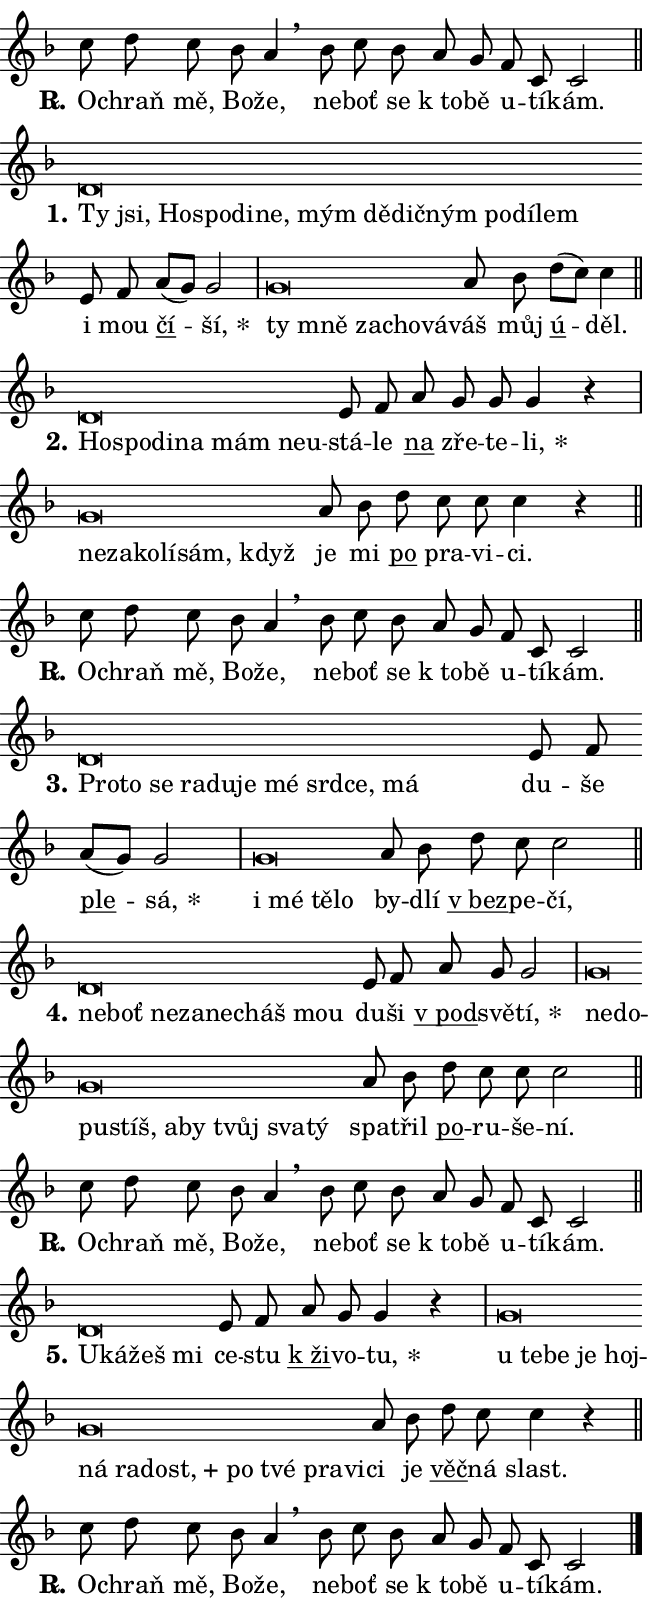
\version "2.24.0"
\header { tagline = "" }
\paper {
  indent = 0\cm
  top-margin = 0\cm
  right-margin = 0.13\cm % to fit lyric hyphens
  bottom-margin = 0\cm
  left-margin = 0\cm
  paper-width = 11\cm
  page-breaking = #ly:one-page-breaking
  system-system-spacing.basic-distance = #11
  score-system-spacing.basic-distance = #11
  ragged-last = ##f
}


%% Author: Thomas Morley
%% https://lists.gnu.org/archive/html/lilypond-user/2020-05/msg00002.html
#(define (line-position grob)
"Returns position of @var[grob} in current system:
   @code{'start}, if at first time-step
   @code{'end}, if at last time-step
   @code{'middle} otherwise
"
  (let* ((col (ly:item-get-column grob))
         (ln (ly:grob-object col 'left-neighbor))
         (rn (ly:grob-object col 'right-neighbor))
         (col-to-check-left (if (ly:grob? ln) ln col))
         (col-to-check-right (if (ly:grob? rn) rn col))
         (break-dir-left
           (and
             (ly:grob-property col-to-check-left 'non-musical #f)
             (ly:item-break-dir col-to-check-left)))
         (break-dir-right
           (and
             (ly:grob-property col-to-check-right 'non-musical #f)
             (ly:item-break-dir col-to-check-right))))
        (cond ((eqv? 1 break-dir-left) 'start)
              ((eqv? -1 break-dir-right) 'end)
              (else 'middle))))

#(define (tranparent-at-line-position vctor)
  (lambda (grob)
  "Relying on @code{line-position} select the relevant enry from @var{vctor}.
Used to determine transparency,"
    (case (line-position grob)
      ((end) (not (vector-ref vctor 0)))
      ((middle) (not (vector-ref vctor 1)))
      ((start) (not (vector-ref vctor 2))))))

noteHeadBreakVisibility =
#(define-music-function (break-visibility)(vector?)
"Makes @code{NoteHead}s transparent relying on @var{break-visibility}"
#{
  \override NoteHead.transparent =
    #(tranparent-at-line-position break-visibility)
#})

#(define delete-ledgers-for-transparent-note-heads
  (lambda (grob)
    "Reads whether a @code{NoteHead} is transparent.
If so this @code{NoteHead} is removed from @code{'note-heads} from
@var{grob}, which is supposed to be @code{LedgerLineSpanner}.
As a result ledgers are not printed for this @code{NoteHead}"
    (let* ((nhds-array (ly:grob-object grob 'note-heads))
           (nhds-list
             (if (ly:grob-array? nhds-array)
                 (ly:grob-array->list nhds-array)
                 '()))
           ;; Relies on the transparent-property being done before
           ;; Staff.LedgerLineSpanner.after-line-breaking is executed.
           ;; This is fragile ...
           (to-keep
             (remove
               (lambda (nhd)
                 (ly:grob-property nhd 'transparent #f))
               nhds-list)))
      ;; TODO find a better method to iterate over grob-arrays, similiar
      ;; to filter/remove etc for lists
      ;; For now rebuilt from scratch
      (set! (ly:grob-object grob 'note-heads)  '())
      (for-each
        (lambda (nhd)
          (ly:pointer-group-interface::add-grob grob 'note-heads nhd))
        to-keep))))

squashNotes = {
  \override NoteHead.X-extent = #'(-0.2 . 0.2)
  \override NoteHead.Y-extent = #'(-0.75 . 0)
  \override NoteHead.stencil =
    #(lambda (grob)
       (let ((pos (ly:grob-property grob 'staff-position)))
         (begin
           (if (< pos -7) (display "ERROR: Lower brevis then expected\n") (display ""))
           (if (<= pos -6) ly:text-interface::print ly:note-head::print))))
}
unSquashNotes = {
  \revert NoteHead.X-extent
  \revert NoteHead.Y-extent
  \revert NoteHead.stencil
}

hideNotes = \noteHeadBreakVisibility #begin-of-line-visible
unHideNotes = \noteHeadBreakVisibility #all-visible

% work-around for resetting accidentals
% https://lilypond.org/doc/v2.23/Documentation/notation/displaying-rhythms#unmetered-music
cadenzaMeasure = {
  \cadenzaOff
  \partial 1024 s1024
  \cadenzaOn
}

#(define-markup-command (accent layout props text) (markup?)
  "Underline accented syllable"
  (interpret-markup layout props
    #{\markup \override #'(offset . 4.3) \underline { #text }#}))

responsum = \markup \concat {
  "R" \hspace #-1.05 \path #0.1 #'((moveto 0 0.07) (lineto 0.9 0.8)) \hspace #0.05 "."
}

spaceSize = #0.6828661417322834 % exact space size for TeX Gyre Schola

\layout {
  \context {
    \Staff
    \remove "Time_signature_engraver"
    \override LedgerLineSpanner.after-line-breaking = #delete-ledgers-for-transparent-note-heads
  }
  \context {
    \Lyrics {
      \override LyricSpace.minimum-distance = \spaceSize
      \override LyricText.font-name = #"TeX Gyre Schola"
      \override LyricText.font-size = 1
      \override StanzaNumber.font-name = #"TeX Gyre Schola Bold"
      \override StanzaNumber.font-size = 1
    }
  }
  \context {
    \Score 
    \override NoteHead.text =
      #(lambda (grob) 
        (let ((pos (ly:grob-property grob 'staff-position)))
          #{\markup {
            \combine
              \halign #-0.55 \raise #(if (= pos -6) 0 0.5) \override #'(thickness . 2) \draw-line #'(3.2 . 0)
              \musicglyph "noteheads.sM1"
          }#}))
  }
}

% magnetic-lyrics.ily
%
%   written by
%     Jean Abou Samra <jean@abou-samra.fr>
%     Werner Lemberg <wl@gnu.org>
%
%   adapted by
%     Jiri Hon <jiri.hon@gmail.com>
%
% Version 2022-Apr-15

% https://www.mail-archive.com/lilypond-user@gnu.org/msg149350.html

#(define (Left_hyphen_pointer_engraver context)
   "Collect syllable-hyphen-syllable occurrences in lyrics and store
them in properties.  This engraver only looks to the left.  For
example, if the lyrics input is @code{foo -- bar}, it does the
following.

@itemize @bullet
@item
Set the @code{text} property of the @code{LyricHyphen} grob between
@q{foo} and @q{bar} to @code{foo}.

@item
Set the @code{left-hyphen} property of the @code{LyricText} grob with
text @q{foo} to the @code{LyricHyphen} grob between @q{foo} and
@q{bar}.
@end itemize

Use this auxiliary engraver in combination with the
@code{lyric-@/text::@/apply-@/magnetic-@/offset!} hook."
   (let ((hyphen #f)
         (text #f))
     (make-engraver
      (acknowledgers
       ((lyric-syllable-interface engraver grob source-engraver)
        (set! text grob)))
      (end-acknowledgers
       ((lyric-hyphen-interface engraver grob source-engraver)
        ;(when (not (grob::has-interface grob 'lyric-space-interface))
          (set! hyphen grob)));)
      ((stop-translation-timestep engraver)
       (when (and text hyphen)
         (ly:grob-set-object! text 'left-hyphen hyphen))
       (set! text #f)
       (set! hyphen #f)))))

#(define (lyric-text::apply-magnetic-offset! grob)
   "If the space between two syllables is less than the value in
property @code{LyricText@/.details@/.squash-threshold}, move the right
syllable to the left so that it gets concatenated with the left
syllable.

Use this function as a hook for
@code{LyricText@/.after-@/line-@/breaking} if the
@code{Left_@/hyphen_@/pointer_@/engraver} is active."
   (let ((hyphen (ly:grob-object grob 'left-hyphen #f)))
     (when hyphen
       (let ((left-text (ly:spanner-bound hyphen LEFT)))
         (when (grob::has-interface left-text 'lyric-syllable-interface)
           (let* ((common (ly:grob-common-refpoint grob left-text X))
                  (this-x-ext (ly:grob-extent grob common X))
                  (left-x-ext
                   (begin
                     ;; Trigger magnetism for left-text.
                     (ly:grob-property left-text 'after-line-breaking)
                     (ly:grob-extent left-text common X)))
                  ;; `delta` is the gap width between two syllables.
                  (delta (- (interval-start this-x-ext)
                            (interval-end left-x-ext)))
                  (details (ly:grob-property grob 'details))
                  (threshold (assoc-get 'squash-threshold details 0.2)))
             (when (< delta threshold)
               (let* (;; We have to manipulate the input text so that
                      ;; ligatures crossing syllable boundaries are not
                      ;; disabled.  For languages based on the Latin
                      ;; script this is essentially a beautification.
                      ;; However, for non-Western scripts it can be a
                      ;; necessity.
                      (lt (ly:grob-property left-text 'text))
                      (rt (ly:grob-property grob 'text))
                      (is-space (grob::has-interface hyphen 'lyric-space-interface))
                      (space (if is-space " " ""))
                      (extra-delta (if is-space spaceSize 0))
                      ;; Append new syllable.
                      (ltrt-space (if (and (string? lt) (string? rt))
                                (string-append lt space rt)
                                (make-concat-markup (list lt space rt))))
                      ;; Right-align `ltrt` to the right side.
                      (ltrt-space-markup (grob-interpret-markup
                               grob
                               (make-translate-markup
                                (cons (interval-length this-x-ext) 0)
                                (make-right-align-markup ltrt-space)))))
                 (begin
                   ;; Don't print `left-text`.
                   (ly:grob-set-property! left-text 'stencil #f)
                   ;; Set text and stencil (which holds all collected
                   ;; syllables so far) and shift it to the left.
                   (ly:grob-set-property! grob 'text ltrt-space)
                   (ly:grob-set-property! grob 'stencil ltrt-space-markup)
                   (ly:grob-translate-axis! grob (- (- delta extra-delta)) X))))))))))


#(define (lyric-hyphen::displace-bounds-first grob)
   ;; Make very sure this callback isn't triggered too early.
   (let ((left (ly:spanner-bound grob LEFT))
         (right (ly:spanner-bound grob RIGHT)))
     (ly:grob-property left 'after-line-breaking)
     (ly:grob-property right 'after-line-breaking)
     (ly:lyric-hyphen::print grob)))

squashThreshold = #0.4

\layout {
  \context {
    \Lyrics
    \consists #Left_hyphen_pointer_engraver
    \override LyricText.after-line-breaking =
      #lyric-text::apply-magnetic-offset!
    \override LyricHyphen.stencil = #lyric-hyphen::displace-bounds-first
    \override LyricText.details.squash-threshold = \squashThreshold
    \override LyricHyphen.minimum-distance = 0
    \override LyricHyphen.minimum-length = \squashThreshold
  }
}

squashText = \override LyricText.details.squash-threshold = 9999
unSquashText = \override LyricText.details.squash-threshold = \squashThreshold

leftText = \override LyricText.self-alignment-X = #LEFT
unLeftText = \revert LyricText.self-alignment-X

starOffset = #(lambda (grob) 
                (let ((x_offset (ly:self-alignment-interface::aligned-on-x-parent grob)))
                  (if (= x_offset 0) 0 (+ x_offset 1.2))))

star = #(define-music-function (syllable)(string?)
"Append star separator at the end of a syllable"
#{
  \once \override LyricText.X-offset = #starOffset
  \lyricmode { \markup {
    #syllable
    \override #'((font-name . "TeX Gyre Schola Bold")) \hspace #0.2 \lower #0.65 \larger "*"
  } }
#})

starAccent = #(define-music-function (syllable)(string?)
"Append star separator at the end of a syllable and make accent"
#{
  \once \override LyricText.X-offset = #starOffset
  \lyricmode { \markup {
    \accent #syllable
    \override #'((font-name . "TeX Gyre Schola Bold")) \hspace #0.2 \lower #0.65 \larger "*"
  } }
#})

breath = #(define-music-function (syllable)(string?)
"Append breathing indicator at the end of a syllable"
#{
  \lyricmode { \markup { #syllable "+" } }
#})

optionalBreath = #(define-music-function (syllable)(string?)
"Append optional breathing indicator at the end of a syllable"
#{
  \lyricmode { \markup { #syllable "(+)" } }
#})


\score {
    <<
        \new Voice = "melody" { \cadenzaOn \key f \major \relative { c''8 d c bes a4 \breathe \bar "" bes8 c bes \bar "" a g \bar "" f c c2 \cadenzaMeasure \bar "||" \break } }
        \new Lyrics \lyricsto "melody" { \lyricmode { \set stanza = \responsum
O -- chraň mě, Bo -- že, ne -- boť se "k to" -- bě u -- tí -- kám. } }
    >>
    \layout {}
}

\score {
    <<
        \new Voice = "melody" { \cadenzaOn \key f \major \relative { \squashNotes d'\breve*1/16 \hideNotes \breve*1/16 \bar "" \breve*1/16 \bar "" \breve*1/16 \bar "" \breve*1/16 \bar "" \breve*1/16 \bar "" \breve*1/16 \bar "" \breve*1/16 \bar "" \breve*1/16 \bar "" \breve*1/16 \bar "" \breve*1/16 \bar "" \breve*1/16 \breve*1/16 \bar "" \unHideNotes \unSquashNotes e8 f \bar "" a[( g)] g2 \cadenzaMeasure \bar "|" \squashNotes g\breve*1/16 \hideNotes \breve*1/16 \bar "" \breve*1/16 \bar "" \breve*1/16 \breve*1/16 \bar "" \unHideNotes \unSquashNotes a8 bes \bar "" d[( c)] c4 \cadenzaMeasure \bar "||" \break } }
        \new Lyrics \lyricsto "melody" { \lyricmode { \set stanza = "1."
\leftText Ty \squashText jsi, Ho -- spo -- di -- ne, mým dě -- dič -- ným po -- dí -- lem \unLeftText \unSquashText i mou \markup \accent čí -- \star ší, \leftText ty \squashText mně za -- cho -- vá -- \unLeftText \unSquashText váš můj \markup \accent ú -- děl. } }
    >>
    \layout {}
}

\score {
    <<
        \new Voice = "melody" { \cadenzaOn \key f \major \relative { \squashNotes d'\breve*1/16 \hideNotes \breve*1/16 \bar "" \breve*1/16 \bar "" \breve*1/16 \bar "" \breve*1/16 \bar "" \breve*1/16 \breve*1/16 \bar "" \unHideNotes \unSquashNotes e8 f \bar "" a g g g4 r \cadenzaMeasure \bar "|" \squashNotes g\breve*1/16 \hideNotes \breve*1/16 \bar "" \breve*1/16 \bar "" \breve*1/16 \bar "" \breve*1/16 \breve*1/16 \bar "" \unHideNotes \unSquashNotes a8 bes \bar "" d c c c4 r \cadenzaMeasure \bar "||" \break } }
        \new Lyrics \lyricsto "melody" { \lyricmode { \set stanza = "2."
\leftText Ho -- \squashText spo -- di -- na mám ne -- u -- \unLeftText \unSquashText stá -- le \markup \accent na zře -- te -- \star li, \leftText ne -- \squashText za -- ko -- lí -- sám, když \unLeftText \unSquashText je mi \markup \accent po pra -- vi -- ci. } }
    >>
    \layout {}
}

\score {
    <<
        \new Voice = "melody" { \cadenzaOn \key f \major \relative { c''8 d c bes a4 \breathe \bar "" bes8 c bes \bar "" a g \bar "" f c c2 \cadenzaMeasure \bar "||" \break } }
        \new Lyrics \lyricsto "melody" { \lyricmode { \set stanza = \responsum
O -- chraň mě, Bo -- že, ne -- boť se "k to" -- bě u -- tí -- kám. } }
    >>
    \layout {}
}

\score {
    <<
        \new Voice = "melody" { \cadenzaOn \key f \major \relative { \squashNotes d'\breve*1/16 \hideNotes \breve*1/16 \bar "" \breve*1/16 \bar "" \breve*1/16 \bar "" \breve*1/16 \bar "" \breve*1/16 \bar "" \breve*1/16 \bar "" \breve*1/16 \bar "" \breve*1/16 \breve*1/16 \bar "" \unHideNotes \unSquashNotes e8 f \bar "" a[( g)] g2 \cadenzaMeasure \bar "|" \squashNotes g\breve*1/16 \hideNotes \breve*1/16 \bar "" \breve*1/16 \breve*1/16 \bar "" \unHideNotes \unSquashNotes a8 bes \bar "" d c c2 \cadenzaMeasure \bar "||" \break } }
        \new Lyrics \lyricsto "melody" { \lyricmode { \set stanza = "3."
\leftText Pro -- \squashText to se ra -- du -- je mé srd -- ce, má \unLeftText \unSquashText du -- še \markup \accent ple -- \star sá, \leftText i \squashText mé tě -- lo \unLeftText \unSquashText by -- dlí \markup \accent "v bez" -- pe -- čí, } }
    >>
    \layout {}
}

\score {
    <<
        \new Voice = "melody" { \cadenzaOn \key f \major \relative { \squashNotes d'\breve*1/16 \hideNotes \breve*1/16 \bar "" \breve*1/16 \bar "" \breve*1/16 \bar "" \breve*1/16 \bar "" \breve*1/16 \breve*1/16 \bar "" \unHideNotes \unSquashNotes e8 f \bar "" a g g2 \cadenzaMeasure \bar "|" \squashNotes g\breve*1/16 \hideNotes \breve*1/16 \bar "" \breve*1/16 \bar "" \breve*1/16 \bar "" \breve*1/16 \bar "" \breve*1/16 \bar "" \breve*1/16 \bar "" \breve*1/16 \breve*1/16 \bar "" \unHideNotes \unSquashNotes a8 bes \bar "" d c c c2 \cadenzaMeasure \bar "||" \break } }
        \new Lyrics \lyricsto "melody" { \lyricmode { \set stanza = "4."
\leftText ne -- \squashText boť ne -- za -- ne -- cháš mou \unLeftText \unSquashText du -- ši \markup \accent "v pod" -- svě -- \star tí, \leftText ne -- \squashText do -- pu -- stíš, a -- by tvůj sva -- tý \unLeftText \unSquashText spa -- třil \markup \accent po -- ru -- še -- ní. } }
    >>
    \layout {}
}

\score {
    <<
        \new Voice = "melody" { \cadenzaOn \key f \major \relative { c''8 d c bes a4 \breathe \bar "" bes8 c bes \bar "" a g \bar "" f c c2 \cadenzaMeasure \bar "||" \break } }
        \new Lyrics \lyricsto "melody" { \lyricmode { \set stanza = \responsum
O -- chraň mě, Bo -- že, ne -- boť se "k to" -- bě u -- tí -- kám. } }
    >>
    \layout {}
}

\score {
    <<
        \new Voice = "melody" { \cadenzaOn \key f \major \relative { \squashNotes d'\breve*1/16 \hideNotes \breve*1/16 \bar "" \breve*1/16 \breve*1/16 \bar "" \unHideNotes \unSquashNotes e8 f \bar "" a g g4 r \cadenzaMeasure \bar "|" \squashNotes g\breve*1/16 \hideNotes \breve*1/16 \bar "" \breve*1/16 \bar "" \breve*1/16 \bar "" \breve*1/16 \bar "" \breve*1/16 \bar "" \breve*1/16 \bar "" \breve*1/16 \bar "" \breve*1/16 \bar "" \breve*1/16 \bar "" \breve*1/16 \breve*1/16 \bar "" \unHideNotes \unSquashNotes a8 bes \bar "" d c c4 r \cadenzaMeasure \bar "||" \break } }
        \new Lyrics \lyricsto "melody" { \lyricmode { \set stanza = "5."
\leftText U -- \squashText ká -- žeš mi \unLeftText \unSquashText ce -- stu \markup \accent "k ži" -- vo -- \star tu, \leftText u \squashText te -- be je hoj -- ná ra -- \breath "dost," po tvé pra -- vi -- \unLeftText \unSquashText ci je \markup \accent věč -- ná slast. } }
    >>
    \layout {}
}

\score {
    <<
        \new Voice = "melody" { \cadenzaOn \key f \major \relative { c''8 d c bes a4 \breathe \bar "" bes8 c bes \bar "" a g \bar "" f c c2 \cadenzaMeasure \bar "||" \break } \bar "|." }
        \new Lyrics \lyricsto "melody" { \lyricmode { \set stanza = \responsum
O -- chraň mě, Bo -- že, ne -- boť se "k to" -- bě u -- tí -- kám. } }
    >>
    \layout {}
}
